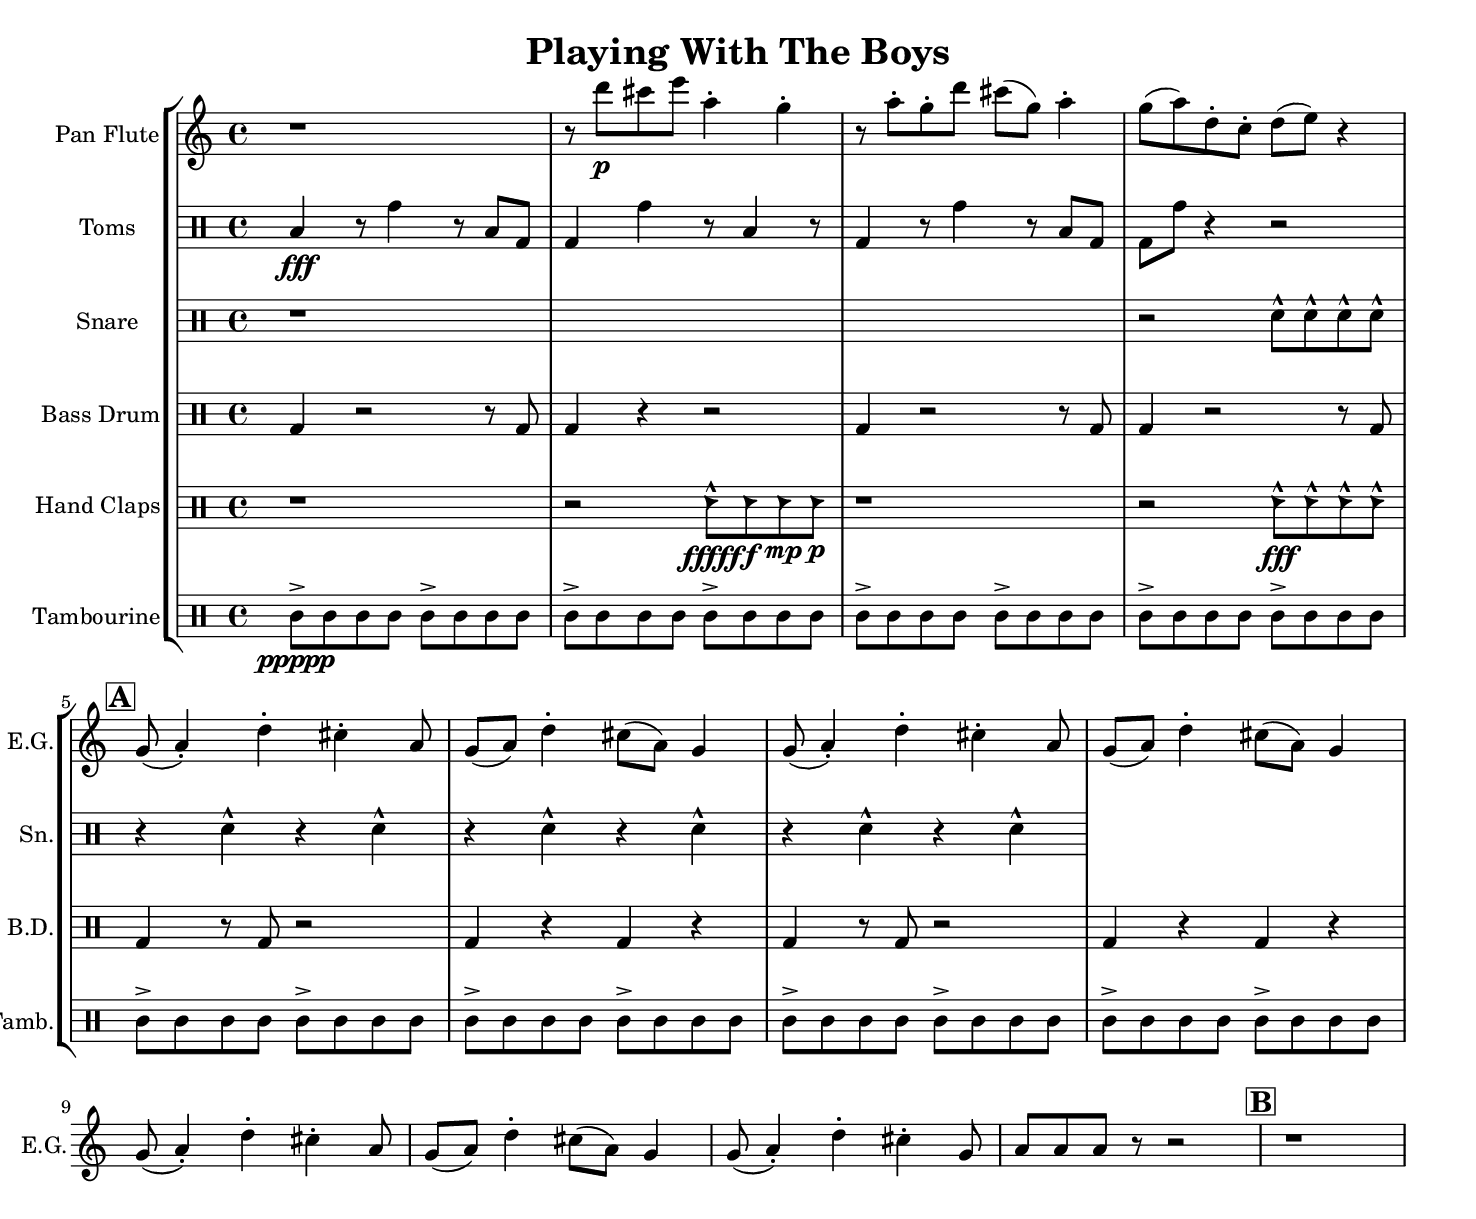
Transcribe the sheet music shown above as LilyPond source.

\version "2.20.0"  % necessary for upgrading to future LilyPond versions.

#(set-default-paper-size "b4")

\header{
  title = "Playing With The Boys"
}

\score {
  \layout {
    \context {
      \RemoveEmptyStaffContext
      \override VerticalAxisGroup.remove-first = ##t
    }
  }

  \midi {
    \tempo 4 = 140
  }

  \new StaffGroup <<
    \new Staff \with {
      instrumentName = "Pan Flute"
      shortInstrumentName = "Flute"
      midiInstrument = #"pan flute"
    } \relative c''' {
      \set Score.markFormatter = #format-mark-box-alphabet

      r1

      r8 d\p cis e a,4-. g-.
      r8 a-. g-. d' cis( g) a4-.
      g8( a) d,-. c-. d( e) r4
      \break

      % 5 // A
      \mark \default
      r4
    }

    \new Staff \with {
      instrumentName = "Electric Guitar"
      shortInstrumentName = "E.G."
      midiInstrument = #"overdriven guitar"
    } \relative c'' {
      r1 * 4

      % 5 // A
      \repeat unfold 2 {
        g8( a4-.) d-. cis4-. a8
        g( a) d4-. cis8( a) g4
      }
      \break

      % 9
      g8( a4-.) d-. cis4-. a8
      g( a) d4-. cis8( a) g4
      g8( a4-.) d-. cis4-. g8
      a a a r r2

      % 13 // B
      \mark \default
      r1
    }

    \new DrumStaff \with {
      instrumentName = "Toms"
      midiInstrument = #"melodic tom"
      shortInstrumentName = "Toms"
    } \drummode {
      toml4\fff r8 tomh4 r8 toml8 bd
      bd4 tomh r8 toml4 r8
      bd4 r8 tomh4 r8 toml8 bd
      bd tomh r4 r2

      % 5 // A
    }

    \new DrumStaff \with {
      instrumentName = "Snare"
      shortInstrumentName = "Sn."
    } \drummode {
      r1 * 3
      r2 sne8-^ sne-^ sne-^ sne-^

      % 5 // A
      \repeat unfold 3 {
        r4 sne-^ r4 sne-^
      }
    }

    \new DrumStaff \with {
      instrumentName = "Bass Drum"
      shortInstrumentName = "B.D."
      midiInstrument = #35
    } \drummode {
      bd4 r2 r8 bd8
      bd4 r4 r2
      bd4 r2 r8 bd8
      bd4 r2 r8 bd

      % 5 // A
      \repeat unfold 2 {
        bd4 r8 bd r2
        bd4 r bd r
      }
    }

    \new DrumStaff \with {
      instrumentName = "Hand Claps"
      shortInstrumentName = "H.C."
    } \drummode {
      r1
      r2 hc8-^\fffff hc\f hc\mp hc\p
      r1
      r2 hc8-^\fff hc8-^ hc8-^ hc8-^

      % 5 // A
    }

    \new DrumStaff \with {
      instrumentName = "Tambourine"
      shortInstrumentName = "Tamb."
    } \drummode {
      tamb8->\ppppp tamb tamb tamb tamb-> tamb tamb tamb
      \repeat unfold 7 {
        tamb-> tamb tamb tamb tamb-> tamb tamb tamb
      }
    }
  >>
}